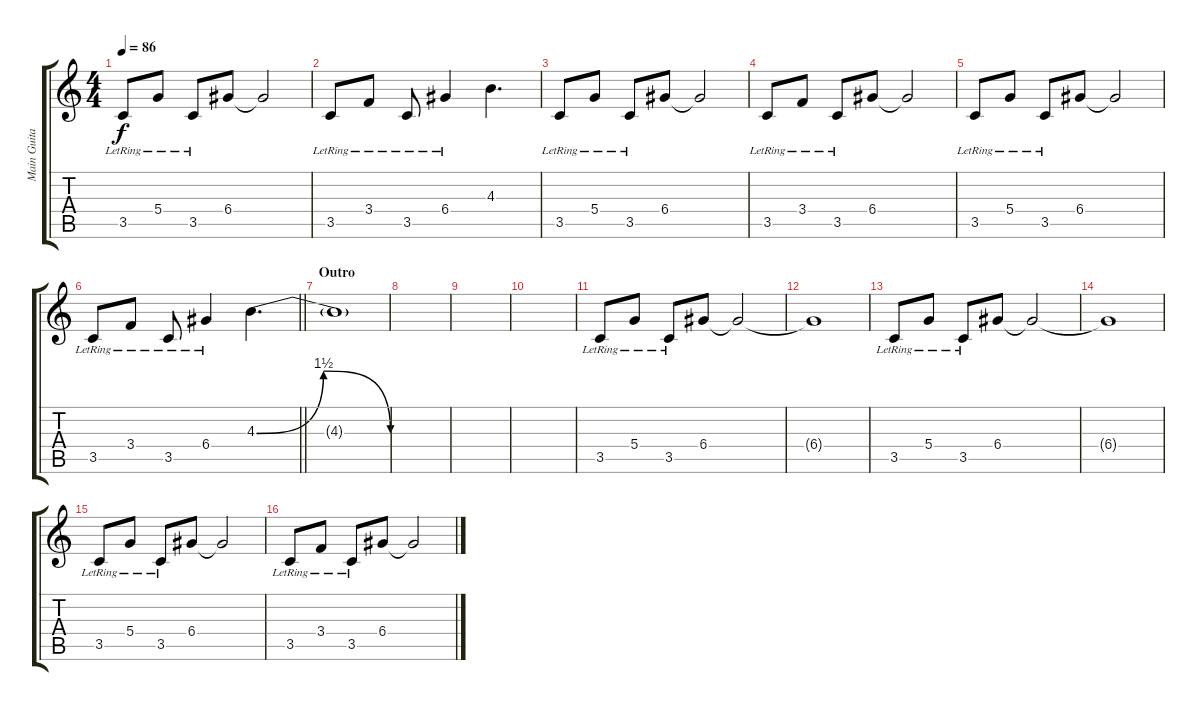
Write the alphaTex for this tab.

\track ("Main Guitar" "Main Guita") {instrument electricguitarjazz}
\staff {score tabs}
\tuning (E4 B3 G3 D3 A2 E2) {hide}
\ts (4 4)
\tempo 86
\clef g2
\ks aminor
3.5{lr}.8{dy f instrument electricguitarjazz} 5.4{lr}.8 3.5{lr}.8 6.4.8{instrument overdrivenguitar} 6.4{t}.2 |
3.5{lr}.8{instrument electricguitarjazz} 3.4{lr}.8 3.5{lr}.8 6.4{lr}.4 4.3.4{d instrument overdrivenguitar} |
3.5{lr}.8{instrument electricguitarjazz} 5.4{lr}.8 3.5{lr}.8 6.4.8{instrument overdrivenguitar} 6.4{t}.2 |
3.5{lr}.8{instrument electricguitarjazz} 3.4{lr}.8 3.5{lr}.8 6.4.8{instrument overdrivenguitar} 6.4{t}.2 |
3.5{lr}.8{instrument electricguitarjazz} 5.4{lr}.8 3.5{lr}.8 6.4.8{instrument overdrivenguitar} 6.4{t}.2 |
\barLineRight lightlight
3.5{lr}.8{instrument electricguitarjazz} 3.4{lr}.8 3.5{lr}.8 6.4{lr}.4 4.3{be (bendrelease 0 0 30 6 30 6 60 0)}.4{d} |
\section ("" "Outro")
4.3{t}.1 |
|
|
|
3.5{lr}.8 5.4{lr}.8 3.5{lr}.8 6.4.8 6.4{t}.2 |
6.4{t}.1 |
3.5{lr}.8 5.4{lr}.8 3.5{lr}.8 6.4.8 6.4{t}.2 |
6.4{t}.1 |
3.5{lr}.8 5.4{lr}.8 3.5{lr}.8 6.4.8 6.4{t}.2 |
3.5{lr}.8 3.4{lr}.8 3.5{lr}.8 6.4.8 6.4{t}.2
